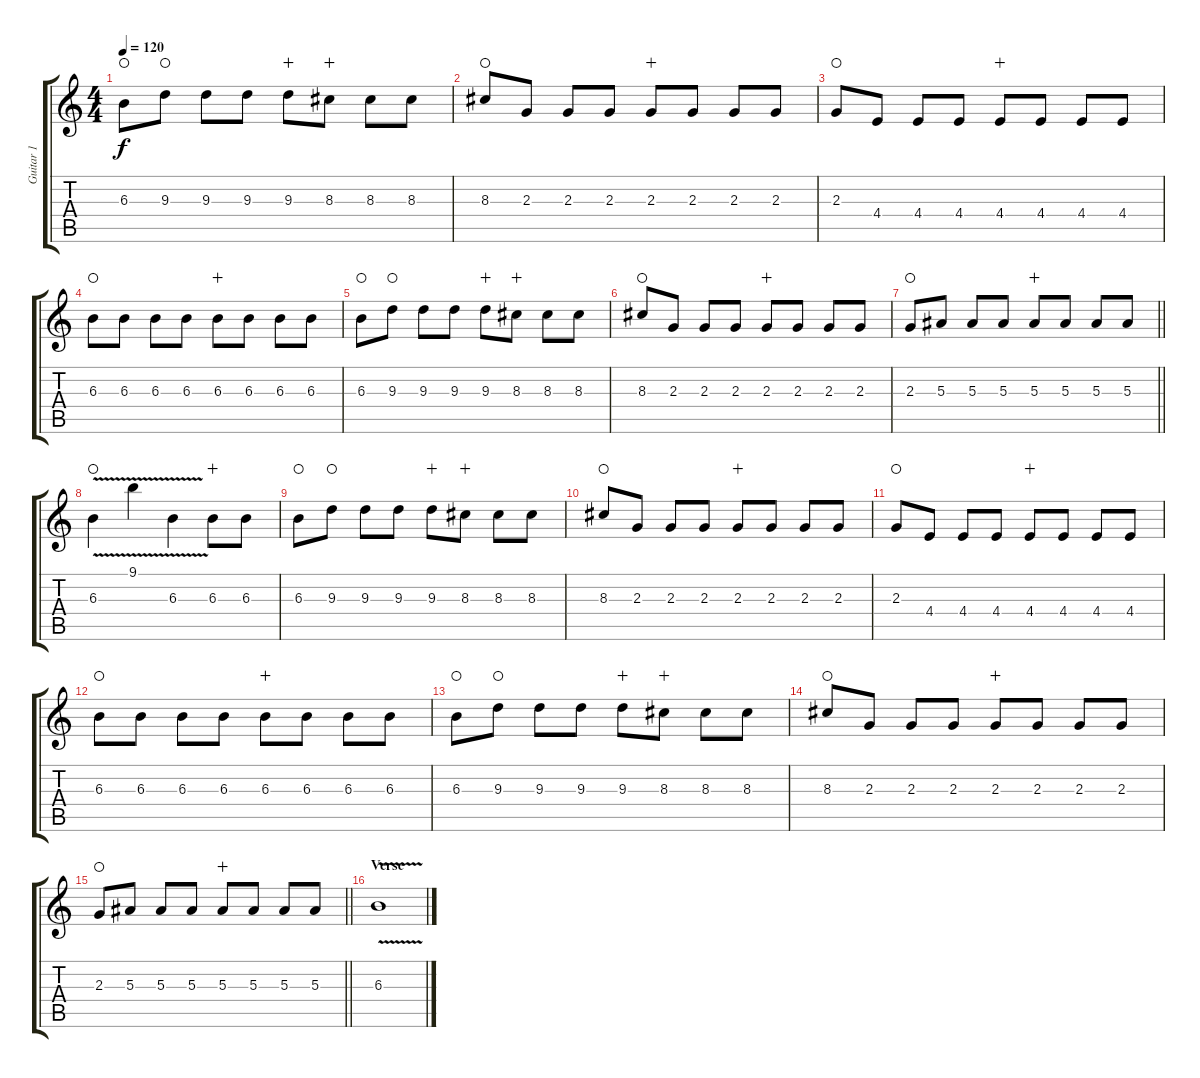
\track ("Guitar 1" "Guitar 1") {instrument distortionguitar}
\staff {score tabs}
\tuning (D4 A3 F3 C3 G2 D2) {hide}
\ts (4 4)
\tempo 120
\clef g2
\ks c
6.3.8{dy f waho} 9.3.8{waho} 9.3.8 9.3.8 9.3.8{wahc} 8.3.8{wahc} 8.3.8 8.3.8 |
8.3.8{waho} 2.3.8 2.3.8 2.3.8 2.3.8{wahc} 2.3.8 2.3.8 2.3.8 |
2.3.8{waho} 4.4.8 4.4.8 4.4.8 4.4.8{wahc} 4.4.8 4.4.8 4.4.8 |
6.3.8{waho} 6.3.8 6.3.8 6.3.8 6.3.8{wahc} 6.3.8 6.3.8 6.3.8 |
6.3.8{waho} 9.3.8{waho} 9.3.8 9.3.8 9.3.8{wahc} 8.3.8{wahc} 8.3.8 8.3.8 |
8.3.8{waho} 2.3.8 2.3.8 2.3.8 2.3.8{wahc} 2.3.8 2.3.8 2.3.8 |
\barLineRight lightlight
2.3.8{waho} 5.3.8 5.3.8 5.3.8 5.3.8{wahc} 5.3.8 5.3.8 5.3.8 |
6.3{v}.4{waho} 9.1{v}.4 6.3{v}.4 6.3.8{wahc} 6.3.8 |
6.3.8{waho} 9.3.8{waho} 9.3.8 9.3.8 9.3.8{wahc} 8.3.8{wahc} 8.3.8 8.3.8 |
8.3.8{waho} 2.3.8 2.3.8 2.3.8 2.3.8{wahc} 2.3.8 2.3.8 2.3.8 |
2.3.8{waho} 4.4.8 4.4.8 4.4.8 4.4.8{wahc} 4.4.8 4.4.8 4.4.8 |
6.3.8{waho} 6.3.8 6.3.8 6.3.8 6.3.8{wahc} 6.3.8 6.3.8 6.3.8 |
6.3.8{waho} 9.3.8{waho} 9.3.8 9.3.8 9.3.8{wahc} 8.3.8{wahc} 8.3.8 8.3.8 |
8.3.8{waho} 2.3.8 2.3.8 2.3.8 2.3.8{wahc} 2.3.8 2.3.8 2.3.8 |
\barLineRight lightlight
2.3.8{waho} 5.3.8 5.3.8 5.3.8 5.3.8{wahc} 5.3.8 5.3.8 5.3.8 |
\section ("" "Verse")
6.3{v}.1
